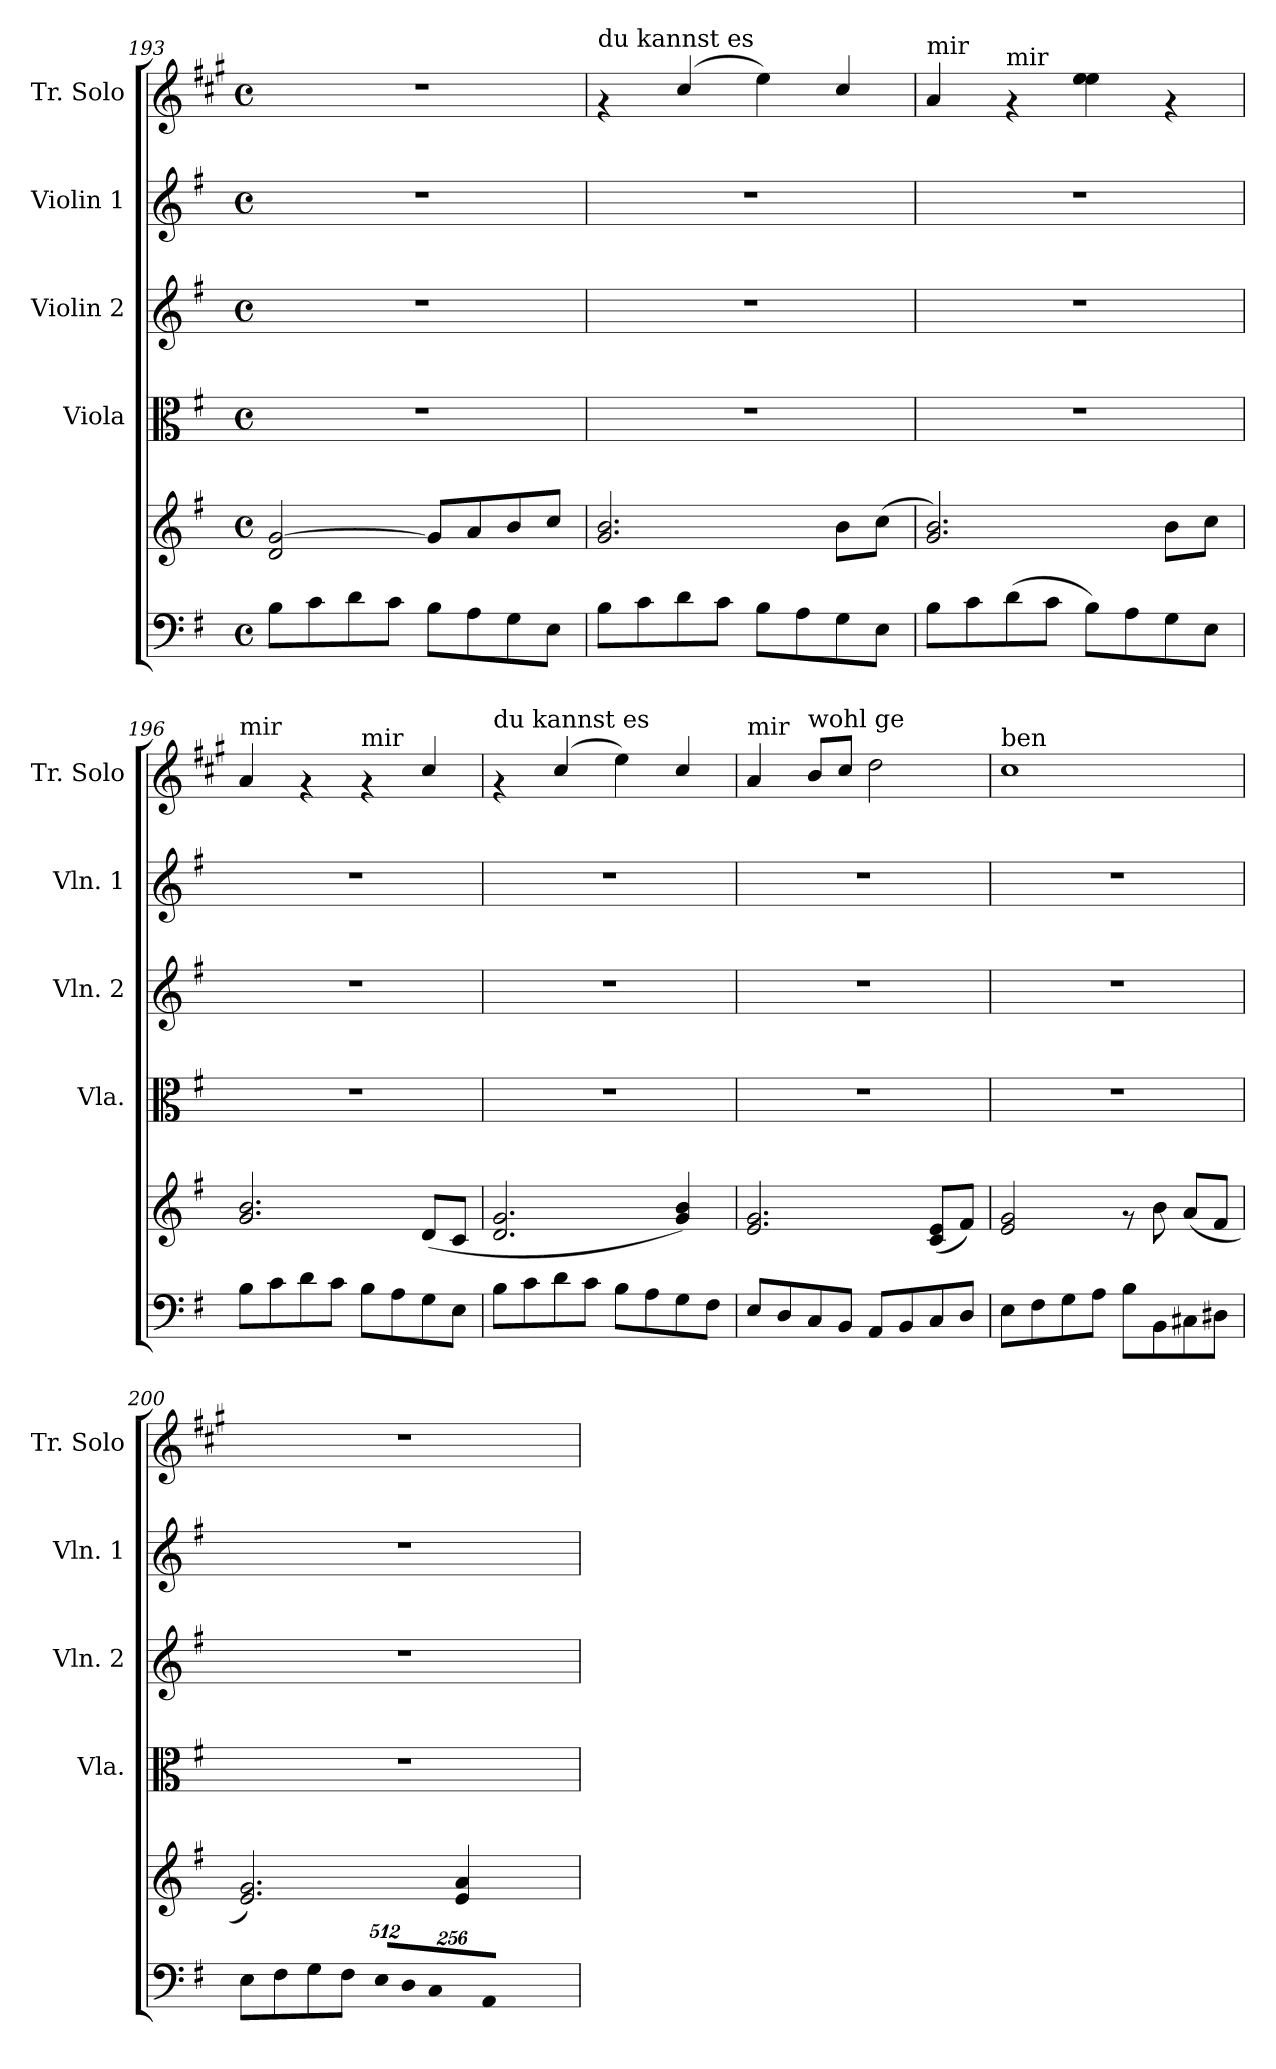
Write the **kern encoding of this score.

**kern	**kern	**kern	**kern	**kern	**kern
*part6	*part5	*part4	*part3	*part2	*part1
*staff6	*staff5	*staff4	*staff3	*staff2	*staff1
*	*	*I"Viola	*I"Violin 2	*I"Violin 1	*I"Tr. Solo
*	*	*I'Vla.	*I'Vln. 2	*I'Vln. 1	*I'Tr. Solo
!!LO:LB:g=z
*clefF4	*clefG2	*clefC3	*clefG2	*clefG2	*clefG2
*	*	*	*	*	*ITrd1c2
*k[f#]	*k[f#]	*k[f#]	*k[f#]	*k[f#]	*k[f#]
*G:	*G:	*G:	*G:	*G:	*G:
*M4/4	*M4/4	*M4/4	*M4/4	*M4/4	*M4/4
*met(c)	*met(c)	*met(c)	*met(c)	*met(c)	*met(c)
=193	=193	=193	=193	=193	=193
8B\L	2d/ [>2g/	1r	1r	1r	1r
8c\	.	.	.	.	.
8d\	.	.	.	.	.
8c\J	.	.	.	.	.
8B\L	8g/L]	.	.	.	.
8A\	8a/	.	.	.	.
8G\	8b/	.	.	.	.
8E\J	8cc/J	.	.	.	.
=194	=194	=194	=194	=194	=194
!	!	!	!	!	!LO:TX:a:t=du kannst es
8B\L	2.g/ 2.b/	1r	1r	1r	4rf
8c\	.	.	.	.	.
8d\	.	.	.	.	(<4b/
8c\J	.	.	.	.	.
8B\L	.	.	.	.	4dd\)
8A\	.	.	.	.	.
8G\	8b\L	.	.	.	4b/
8E\J	(>8cc\J	.	.	.	.
=195	=195	=195	=195	=195	=195
!	!	!	!	!	!LO:TX:a:t=mir
8B\L	2.g/ 2.b/)	1r	1r	1r	4g/
8c\	.	.	.	.	.
!	!	!	!	!	!LO:TX:a:t=mir
(<8d\	.	.	.	.	4rf
8c\J	.	.	.	.	.
8B\L)	.	.	.	.	4dd\ 4dd\
8A\	.	.	.	.	.
8G\	8b\L	.	.	.	4rf
8E\J	8cc\J	.	.	.	.
=196	=196	=196	=196	=196	=196
!	!	!	!	!	!LO:TX:a:t=mir
8B\L	2.g/ 2.b/	1r	1r	1r	4g/
8c\	.	.	.	.	.
8d\	.	.	.	.	4rf
8c\J	.	.	.	.	.
!	!	!	!	!	!LO:TX:a:t=mir
8B\L	.	.	.	.	4rf
8A\	.	.	.	.	.
8G\	(<8d/L	.	.	.	4b/
8E\J	8c/J	.	.	.	.
=197	=197	=197	=197	=197	=197
!	!	!	!	!	!LO:TX:a:t=du kannst es
8B\L	2.d/ 2.g/	1r	1r	1r	4rf
8c\	.	.	.	.	.
8d\	.	.	.	.	(<4b/
8c\J	.	.	.	.	.
8B\L	.	.	.	.	4dd\)
8A\	.	.	.	.	.
8G\	4g/ 4b/)	.	.	.	4b/
8F#\J	.	.	.	.	.
!!LO:LB:g=z
=198	=198	=198	=198	=198	=198
!	!	!	!	!	!LO:TX:a:t=mir
8E/L	2.e/ 2.g/	1r	1r	1r	4g/
8D/	.	.	.	.	.
!	!	!	!	!	!LO:TX:a:t=wohl ge
8C/	.	.	.	.	8a/L
8BB/J	.	.	.	.	8b/J
8AA/L	.	.	.	.	2cc\
8BB/	.	.	.	.	.
8C/	(>8c/ 8e/L	.	.	.	.
8D/J	8f#/J)	.	.	.	.
=199	=199	=199	=199	=199	=199
!	!	!	!	!	!LO:TX:a:t=ben
8E\L	2e/ 2g/	1r	1r	1r	1b
8F#\	.	.	.	.	.
8G\	.	.	.	.	.
8A\J	.	.	.	.	.
8B\L	8rf	.	.	.	.
8BB\	8b\	.	.	.	.
8C#X\	(>8a/L	.	.	.	.
8D#X\J	8f#/J	.	.	.	.
=200	=200	=200	=200	=200	=200
8E\L	2.e/ 2.g/)	1r	1r	1r	1r
8F#\	.	.	.	.	.
8G\	.	.	.	.	.
8F#\J	.	.	.	.	.
*Xbrackettup	*	*	*	*	*
!LO:N:vis=8	!	!	!	!	!
4096%341E/L	.	.	.	.	.
!LO:N:vis=8	!	!	!	!	!
2048%171D/	.	.	.	.	.
!LO:N:vis=8	!	!	!	!	!
4096%341C/	.	.	.	.	.
!LO:N:vis=8	!	!	!	!	!
4096%341AA/J	4e/ 4a/	.	.	.	.
8ryy	.	.	.	.	.
32ryy	.	.	.	.	.
128ryy	.	.	.	.	.
512ryy	.	.	.	.	.
2048.ryy	.	.	.	.	.
=	=	=	=	=	=
*-	*-	*-	*-	*-	*-
